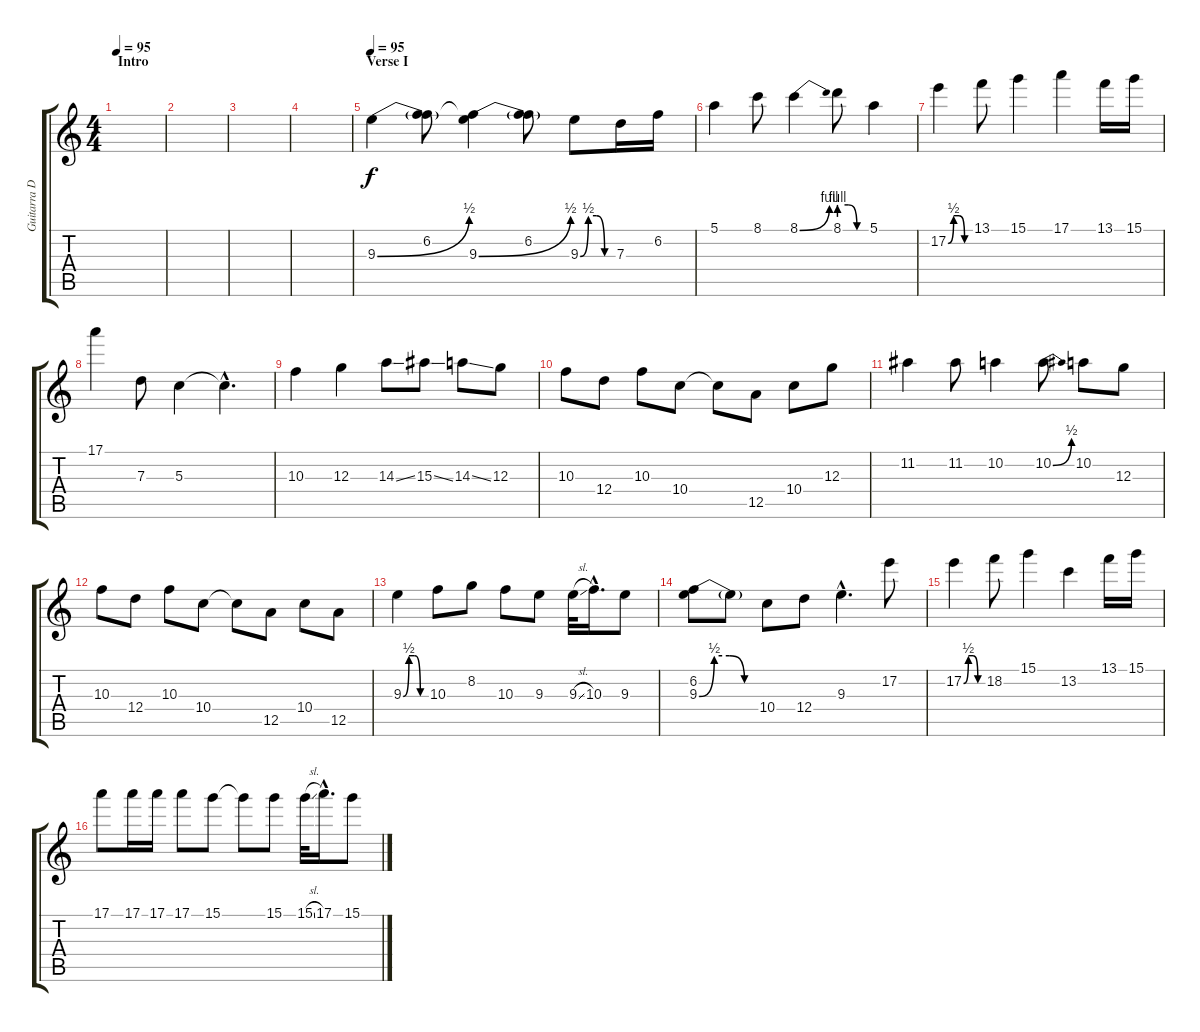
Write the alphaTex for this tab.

\track ("Guitarra Distorção" "Guitarra D") {instrument overdrivenguitar}
\staff {score tabs}
\tuning (E4 B3 G3 D3 A2 E2) {hide}
\ts (4 4)
\section ("" "Intro")
\tempo 95
\tempo 85
\tempo 95
\clef g2
\ks c
|
|
|
|
\section ("" "Verse I")
\tempo 95
9.3{be (bend 0 0 60 2)}.4 (6.2 9.3{t}).8 (6.2{t} 9.3{be (bend 0 0 60 2)}).4 (6.2 9.3{t}).8 9.3{be (custom 0 0 15 2 30 2 45 0 60 0)}.8 7.3.16 6.2.16 |
5.1.4 8.1.8 8.1{be (bend 0 0 60 4)}.4 8.1{be (custom 0 4 20 4 40 0 60 0)}.8 5.1.4 |
17.2{be (custom 0 0 15 2 30 2 45 0 60 0)}.4 13.1.8 15.1.4 17.1.4 13.1.16 15.1.16 |
17.1.4 7.3.8{instrument guitarharmonics} 5.3.4 5.3{hac t}.4{d} |
10.3.4{instrument overdrivenguitar} 12.3.4 14.3{ss}.8 15.3{ss}.8 14.3{ss}.8 12.3.8 |
10.3.8 12.4.8 10.3.8 10.4.8 10.4{t}.8 12.5.8 10.4.8 12.3.8 |
11.2.4 11.2.8 10.2.4 10.2{be (bend 0 0 60 2)}.8 10.2.8 12.3.8 |
10.3.8 12.4.8 10.3.8 10.4.8 10.4{t}.8 12.5.8 10.4.8 12.5.8 |
9.3{be (custom 0 0 15 2 30 2 45 0 60 0)}.4 10.3.8 8.2.8 10.3.8 9.3.8 9.3{sl}.32 10.3{hac}.16{d} 9.3.8 |
(6.2 9.3{be (custom 0 0 15 2 30 2 45 0 60 0)}).8 9.3{t}.8 10.4.8 12.4.8 9.3{hac}.4{d} 17.2.8 |
17.2{be (custom 0 0 15 2 30 2 45 0 60 0)}.4 18.2.8 15.1.4 13.2.4 13.1.16 15.1.16 |
17.1.8 17.1.16 17.1.16 17.1.8 15.1.8 15.1{t}.8 15.1.8 15.1{sl}.32 17.1{hac}.16{d} 15.1.8
